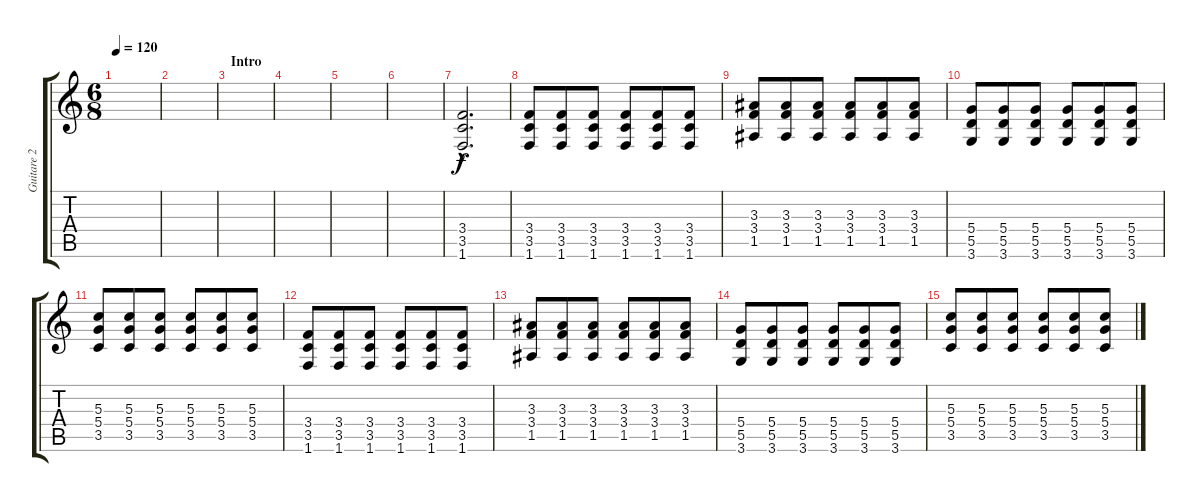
\track ("Guitare 2" "Guitare 2") {instrument overdrivenguitar}
\staff {score tabs}
\tuning (E4 B3 G3 D3 A2 E2) {hide}
\ts (6 8)
\tempo 120
\clef g2
\ks c
|
|
\section ("" "Intro")
|
|
|
|
(3.4{hac} 3.5{hac} 1.6{hac}).2{d instrument electricguitarjazz} |
(3.4 3.5 1.6).8 (3.4 3.5 1.6).8 (3.4 3.5 1.6).8 (3.4 3.5 1.6).8 (3.4 3.5 1.6).8 (3.4 3.5 1.6).8 |
(3.3 3.4 1.5).8 (3.3 3.4 1.5).8 (3.3 3.4 1.5).8 (3.3 3.4 1.5).8 (3.3 3.4 1.5).8 (3.3 3.4 1.5).8 |
(5.4 5.5 3.6).8 (5.4 5.5 3.6).8 (5.4 5.5 3.6).8 (5.4 5.5 3.6).8 (5.4 5.5 3.6).8 (5.4 5.5 3.6).8 |
(5.3 5.4 3.5).8 (5.3 5.4 3.5).8 (5.3 5.4 3.5).8 (5.3 5.4 3.5).8 (5.3 5.4 3.5).8 (5.3 5.4 3.5).8 |
(3.4 3.5 1.6).8 (3.4 3.5 1.6).8 (3.4 3.5 1.6).8 (3.4 3.5 1.6).8 (3.4 3.5 1.6).8 (3.4 3.5 1.6).8 |
(3.3 3.4 1.5).8 (3.3 3.4 1.5).8 (3.3 3.4 1.5).8 (3.3 3.4 1.5).8 (3.3 3.4 1.5).8 (3.3 3.4 1.5).8 |
(5.4 5.5 3.6).8 (5.4 5.5 3.6).8 (5.4 5.5 3.6).8 (5.4 5.5 3.6).8 (5.4 5.5 3.6).8 (5.4 5.5 3.6).8 |
(5.3 5.4 3.5).8 (5.3 5.4 3.5).8 (5.3 5.4 3.5).8 (5.3 5.4 3.5).8 (5.3 5.4 3.5).8 (5.3 5.4 3.5).8
